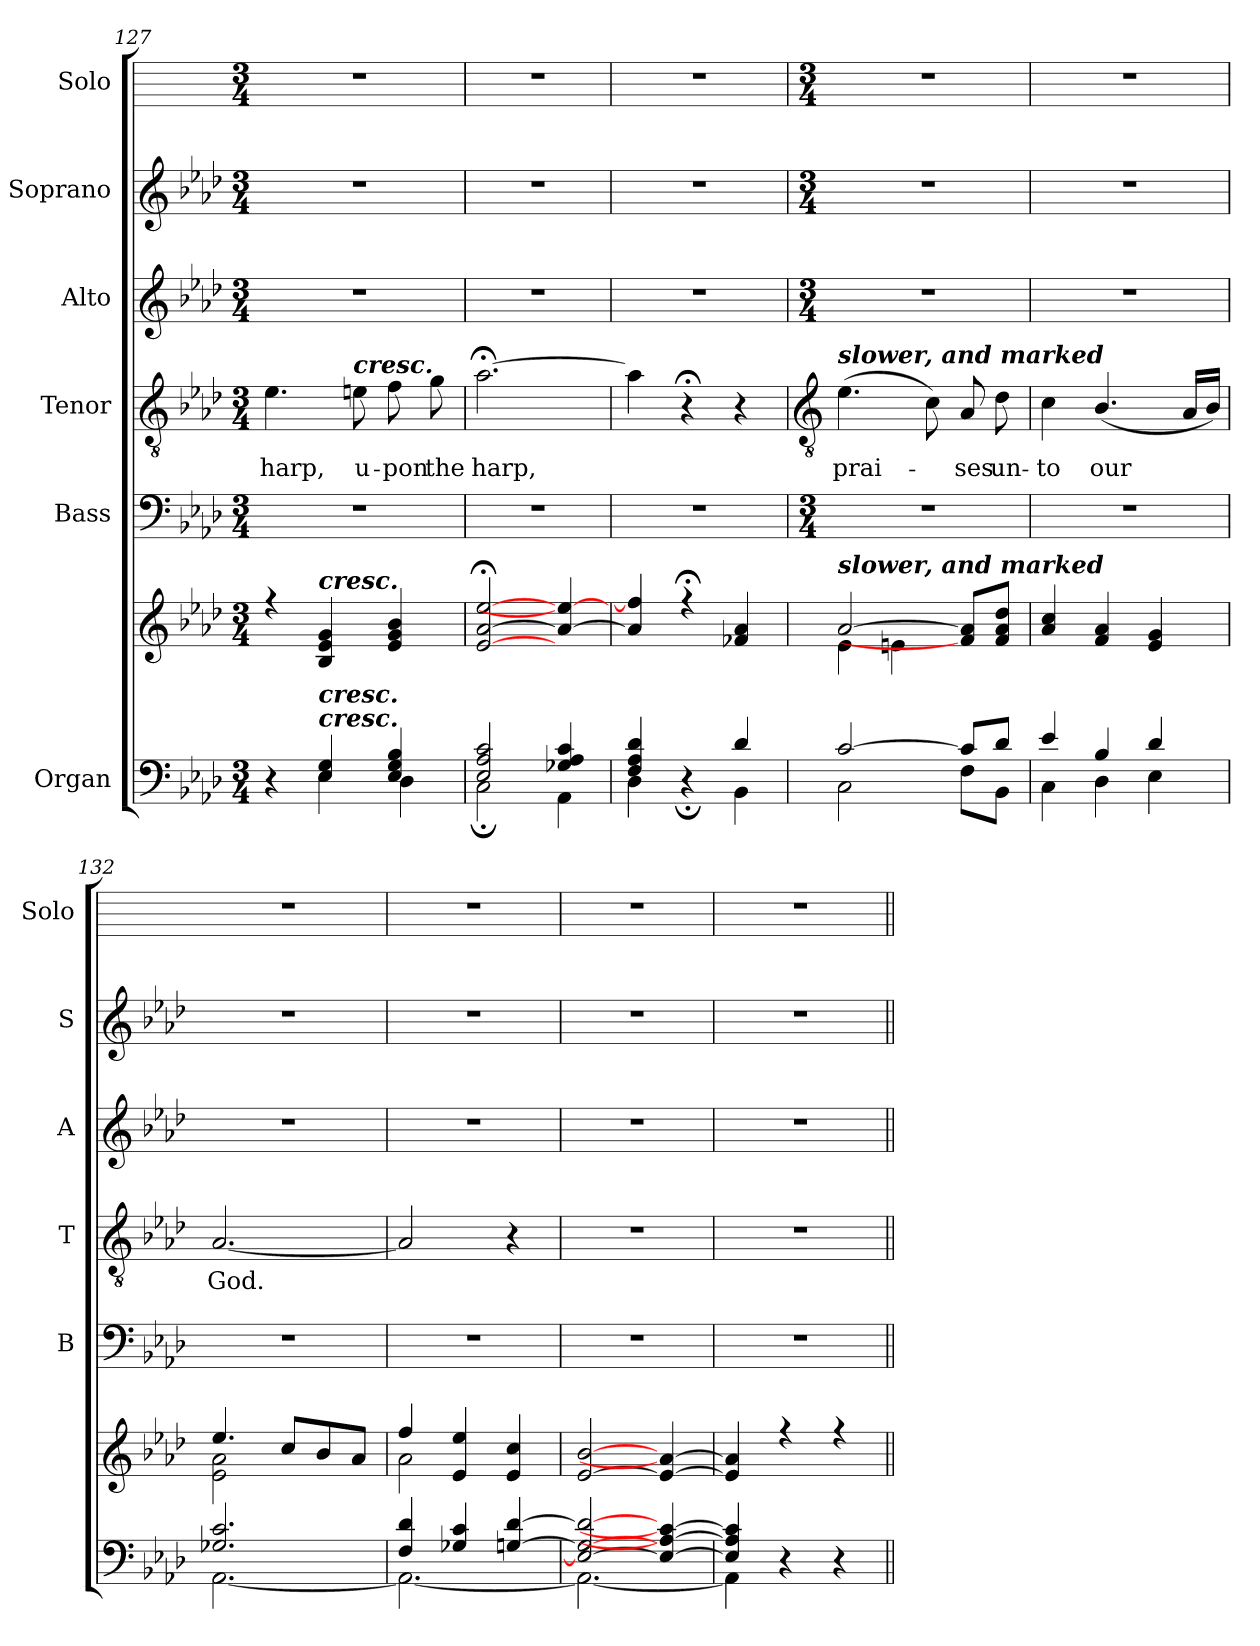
**kern	**kern	**dynam	**kern	**kern	**text	**kern	**kern	**kern
*part6	*part6	*part6	*part5	*part4	*part4	*part3	*part2	*part1
*staff7	*staff6	*staff6/7	*staff5	*staff4	*staff4	*staff3	*staff2	*staff1
*I"Organ	*	*	*I"Bass	*I"Tenor	*	*I"Alto	*I"Soprano	*I"Solo
*	*	*	*I'B	*I'T	*	*I'A	*I'S	*I'Solo
*clefF4	*clefG2	*	*clefF4	*clefGv2	*	*clefG2	*clefG2	*
*k[b-e-a-d-]	*k[b-e-a-d-]	*	*k[b-e-a-d-]	*k[b-e-a-d-]	*	*k[b-e-a-d-]	*k[b-e-a-d-]	*
*A-:	*A-:	*	*A-:	*A-:	*	*A-:	*A-:	*
*M3/4	*M3/4	*	*M3/4	*M3/4	*	*M3/4	*M3/4	*M3/4
=127	=127	=127	=127	=127	=127	=127	=127	=127
*^	*^	*	*	*	*	*	*	*
!	!	!	!LO:N:vis=1	!	!	!	!LO:LY:b	!	!	!
4ryy	4r	4r	2.ryy	.	2.r	4.e-	harp,	2.r	2.r	2.r
!	!	!LO:TX:a:Bi:t=cresc.	!	!	!	!	!	!	!	!
!LO:TX:a:Bi:t=cresc.	!	!	!	!	!	!	!	!	!	!
!LO:TX:a:Bi:t=cresc.	!	!	!	!	!	!	!	!	!	!
4E-/ 4G/	4E-\	4B- 4e- 4g	.	.	.	.	.	.	.	.
!	!	!	!	!	!	!LO:TX:a:Bi:t=cresc.	!	!	!	!
!	!	!	!	!	!	!	!LO:LY:b	!	!	!
.	.	.	.	.	.	8en	u-	.	.	.
!	!	!	!	!	!	!	!LO:LY:b	!	!	!
4E-/ 4G/ 4B-/	4D-\	4e- 4g 4b-	.	.	.	8f	-pon	.	.	.
!	!	!	!	!	!	!	!LO:LY:b	!	!	!
.	.	.	.	.	.	8g	the	.	.	.
=128	=128	=128	=128	=128	=128	=128	=128	=128	=128	=128
!	!	!	!LO:N:vis=1	!	!	!	!LO:LY:b	!	!	!
2E-/ 2A-/ 2c/	2C;\	[2e-;< [2a-;< [2ee-;<	2.ryy	.	2.r	[2.a-;<	harp,	2.r	2.r	2.r
4G-X/ 4A-/ 4c/	4AA-\	4a-_ 4ee_	.	.	.	.	.	.	.	.
=129	=129	=129	=129	=129	=129	=129	=129	=129	=129	=129
!	!	!	!LO:N:vis=1	!	!	!	!	!	!	!
4F/ 4A-/ 4d-/	4D-\	4a-] 4ff]	2.ryy	.	2.r	4a-]	.	2.r	2.r	2.r
4ryy	4r;	4r;<	.	.	.	4r;<	.	.	.	.
!	!	!	!	!LO:DY:b=2	!	!	!	!	!	!
!	!	!	!	!LO:DY:n=1:b=2	!	!	!	!	!	!
!	!	!	!	!LO:DY:n=2:b	!	!	!	!	!	!
4d-/	4BB-\	4f-X 4a-	.	mf mf mf	.	4r	.	.	.	.
!!LO:LB:g=z
=130	=130	=130	=130	=130	=130	=130	=130	=130	=130	=130
*	*	*	*	*	*	*clefGv2	*	*	*	*
*	*	*	*	*	*M3/4	*	*	*M3/4	*M3/4	*M3/4
!	!	!	!	!	!	!LO:TX:a:Bi:t=slower, and marked	!	!	!	!
!	!	!LO:TX:a:Bi:t=slower, and marked	!	!	!	!	!	!	!	!
!	!	!	!	!	!	!	!LO:LY:b	!	!	!
[2c/	2C\	[2a-/	4e-\	.	2.r	(>4.e-	prai-	2.r	2.r	2.r
.	.	.	4en\	.	.	.	.	.	.	.
.	.	.	.	.	.	8c)	.	.	.	.
!	!	!	!	!	!	!	!LO:LY:b	!	!	!
8c/L]	8F\L	8f/] 8a-/]L	4ryy	.	.	8A-	ses	.	.	.
!	!	!	!	!	!	!	!LO:LY:b	!	!	!
8d-/J	8BB-\J	8f/ 8a-/ 8dd-/J	.	.	.	8d-	un-	.	.	.
=131	=131	=131	=131	=131	=131	=131	=131	=131	=131	=131
!	!	!	!	!	!	!	!LO:LY:b	!	!	!
4e-/	4C\	4a-/ 4cc/	2ryy	.	2.r	4c	-to	2.r	2.r	2.r
!	!	!	!	!	!	!	!LO:LY:b	!	!	!
4B-/	4D-\	4f/ 4a-/	.	.	.	(<4.B-/	our	.	.	.
4d-/	4E-\	4e-/ 4g/	8ryy	.	.	.	.	.	.	.
.	.	.	8ryy	.	.	16A-LL	.	.	.	.
.	.	.	.	.	.	16B-JJ)	.	.	.	.
=132	=132	=132	=132	=132	=132	=132	=132	=132	=132	=132
!	!	!	!	!	!	!	!LO:LY:b	!	!	!
2.G-X/ 2.c/	[2.AA-\	4.ee-/	2e-\ 2a-\	.	2.r	[2.A-	God.	2.r	2.r	2.r
.	.	8cc/L	.	.	.	.	.	.	.	.
.	.	8b-/	4ryy	.	.	.	.	.	.	.
.	.	8a-/J	.	.	.	.	.	.	.	.
=133	=133	=133	=133	=133	=133	=133	=133	=133	=133	=133
4F/ 4d-/	2.AA-\_	4ff/	2a-\	.	2.r	2A-]	.	2.r	2.r	2.r
4G-X/ 4c/	.	4e-/ 4ee-/	.	.	.	.	.	.	.	.
[4Gn/ [4d-/	.	4e-/ 4cc/	4ryy	.	.	4r	.	.	.	.
=134	=134	=134	=134	=134	=134	=134	=134	=134	=134	=134
!	!	!	!	!	!	!LO:N:vis=1	!	!	!	!
2E-/_ 2G/_ 2d-/_	2.AA-\_	[2e-/ [2b-/	2.ryy	.	2.r	2.r	.	2.r	2.r	2.r
4E-/_ 4A-/_ 4c/_	.	4e-/_ 4a-/_	.	.	.	.	.	.	.	.
=135	=135	=135	=135	=135	=135	=135	=135	=135	=135	=135
!	!	!	!	!	!	!LO:N:vis=1	!	!	!	!
4E-/] 4A-/] 4c/]	4AA-\]	4e-/] 4a-/]	2.ryy	.	2.r	2.r	.	2.r	2.r	2.r
4r	2ryy	4r	.	.	.	.	.	.	.	.
4r	.	4r	.	.	.	.	.	.	.	.
*v	*v	*	*	*	*	*	*	*	*	*
*	*v	*v	*	*	*	*	*	*	*
=||	=||	=||	=||	=||	=||	=||	=||	=||
*-	*-	*-	*-	*-	*-	*-	*-	*-
